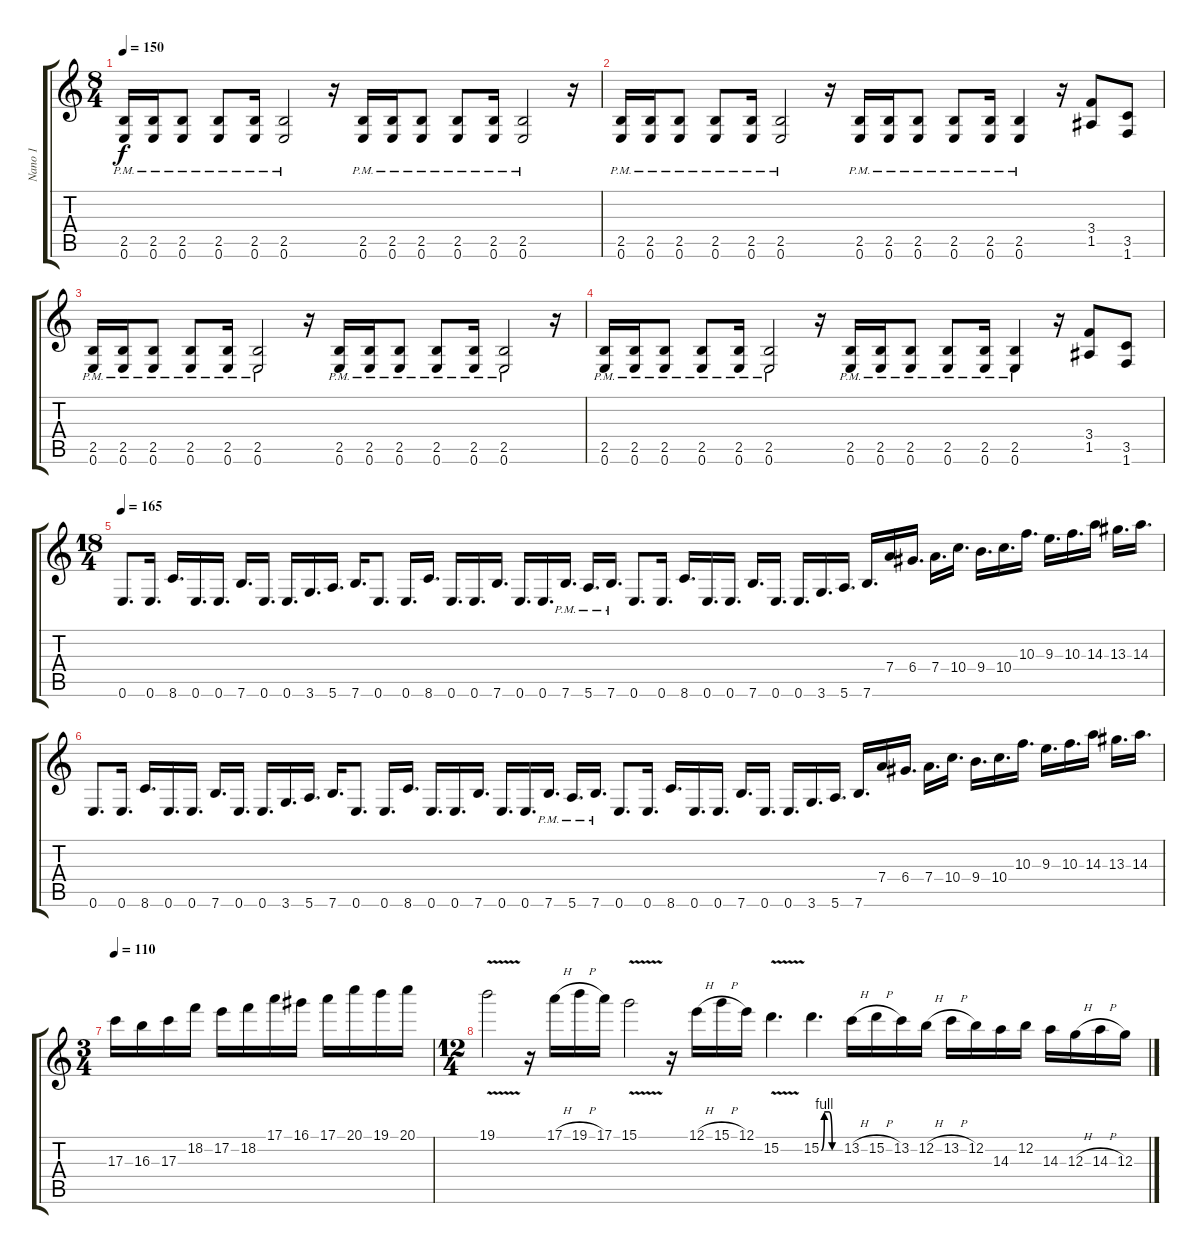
\track ("Nano 1" "Nano 1") {instrument overdrivenguitar}
\staff {score tabs}
\tuning (E4 B3 G3 D3 A2 E2) {hide}
\ts (8 4)
\tempo 150
\clef g2
\ks c
(2.5{pm} 0.6{pm}).16{dy f} (2.5{pm} 0.6{pm}).16 (2.5{pm} 0.6{pm}).8 (2.5{pm} 0.6{pm}).8 (2.5{pm} 0.6{pm}).16 (2.5{pm} 0.6{pm}).2 r.16 (2.5{pm} 0.6{pm}).16 (2.5{pm} 0.6{pm}).16 (2.5{pm} 0.6{pm}).8 (2.5{pm} 0.6{pm}).8 (2.5{pm} 0.6{pm}).16 (2.5{pm} 0.6{pm}).2 r.16 |
(2.5{pm} 0.6{pm}).16 (2.5{pm} 0.6{pm}).16 (2.5{pm} 0.6{pm}).8 (2.5{pm} 0.6{pm}).8 (2.5{pm} 0.6{pm}).16 (2.5{pm} 0.6{pm}).2 r.16 (2.5{pm} 0.6{pm}).16 (2.5{pm} 0.6{pm}).16 (2.5{pm} 0.6{pm}).8 (2.5{pm} 0.6{pm}).8 (2.5{pm} 0.6{pm}).16 (2.5{pm} 0.6{pm}).4 r.16 (3.4 1.5).8 (3.5 1.6).8 |
(2.5{pm} 0.6{pm}).16 (2.5{pm} 0.6{pm}).16 (2.5{pm} 0.6{pm}).8 (2.5{pm} 0.6{pm}).8 (2.5{pm} 0.6{pm}).16 (2.5{pm} 0.6{pm}).2 r.16 (2.5{pm} 0.6{pm}).16 (2.5{pm} 0.6{pm}).16 (2.5{pm} 0.6{pm}).8 (2.5{pm} 0.6{pm}).8 (2.5{pm} 0.6{pm}).16 (2.5{pm} 0.6{pm}).2 r.16 |
(2.5{pm} 0.6{pm}).16 (2.5{pm} 0.6{pm}).16 (2.5{pm} 0.6{pm}).8 (2.5{pm} 0.6{pm}).8 (2.5{pm} 0.6{pm}).16 (2.5{pm} 0.6{pm}).2 r.16 (2.5{pm} 0.6{pm}).16 (2.5{pm} 0.6{pm}).16 (2.5{pm} 0.6{pm}).8 (2.5{pm} 0.6{pm}).8 (2.5{pm} 0.6{pm}).16 (2.5{pm} 0.6{pm}).4 r.16 (3.4 1.5).8 (3.5 1.6).8 |
\ts (18 4)
\tempo 165
0.6.8{d} 0.6.16{d} 8.6.16{d} 0.6.16{d} 0.6.16{d} 7.6.16{d} 0.6.16{d} 0.6.16{d} 3.6.16{d} 5.6.16{d} 7.6.16{d} 0.6.8{d} 0.6.16{d} 8.6.16{d} 0.6.16{d} 0.6.16{d} 7.6.16{d} 0.6.16{d} 0.6.16{d} 7.6{pm}.16{d} 5.6{pm}.16{d} 7.6{pm}.16{d} 0.6.8{d} 0.6.16{d} 8.6.16{d} 0.6.16{d} 0.6.16{d} 7.6.16{d} 0.6.16{d} 0.6.16{d} 3.6.16{d} 5.6.16{d} 7.6.16{d} 7.4.16{d} 6.4.16{d} 7.4.16{d} 10.4.16{d} 9.4.16{d} 10.4.16{d} 10.3.16{d} 9.3.16{d} 10.3.16{d} 14.3.16{d} 13.3.16{d} 14.3.16{d} |
0.6.8{d} 0.6.16{d} 8.6.16{d} 0.6.16{d} 0.6.16{d} 7.6.16{d} 0.6.16{d} 0.6.16{d} 3.6.16{d} 5.6.16{d} 7.6.16{d} 0.6.8{d} 0.6.16{d} 8.6.16{d} 0.6.16{d} 0.6.16{d} 7.6.16{d} 0.6.16{d} 0.6.16{d} 7.6{pm}.16{d} 5.6{pm}.16{d} 7.6{pm}.16{d} 0.6.8{d} 0.6.16{d} 8.6.16{d} 0.6.16{d} 0.6.16{d} 7.6.16{d} 0.6.16{d} 0.6.16{d} 3.6.16{d} 5.6.16{d} 7.6.16{d} 7.4.16{d} 6.4.16{d} 7.4.16{d} 10.4.16{d} 9.4.16{d} 10.4.16{d} 10.3.16{d} 9.3.16{d} 10.3.16{d} 14.3.16{d} 13.3.16{d} 14.3.16{d} |
\ts (3 4)
\tempo 110
17.3.16 16.3.16 17.3.16 18.2.16 17.2.16 18.2.16 17.1.16 16.1.16 17.1.16 20.1.16 19.1.16 20.1.16 |
\ts (12 4)
19.1{v}.2 r.16 17.1{h}.16 19.1{h}.16 17.1.16 15.1{v}.2 r.16 12.1{h}.16 15.1{h}.16 12.1.16 15.2{v}.4{d} 15.2{be (custom 0 0 10 4 25 4 35 0 60 0)}.4{d} 13.2{h}.16 15.2{h}.16 13.2.16 12.2{h}.16 13.2{h}.16 12.2.16 14.3.16 12.2.16 14.3.16 12.3{h}.16 14.3{h}.16 12.3.16
